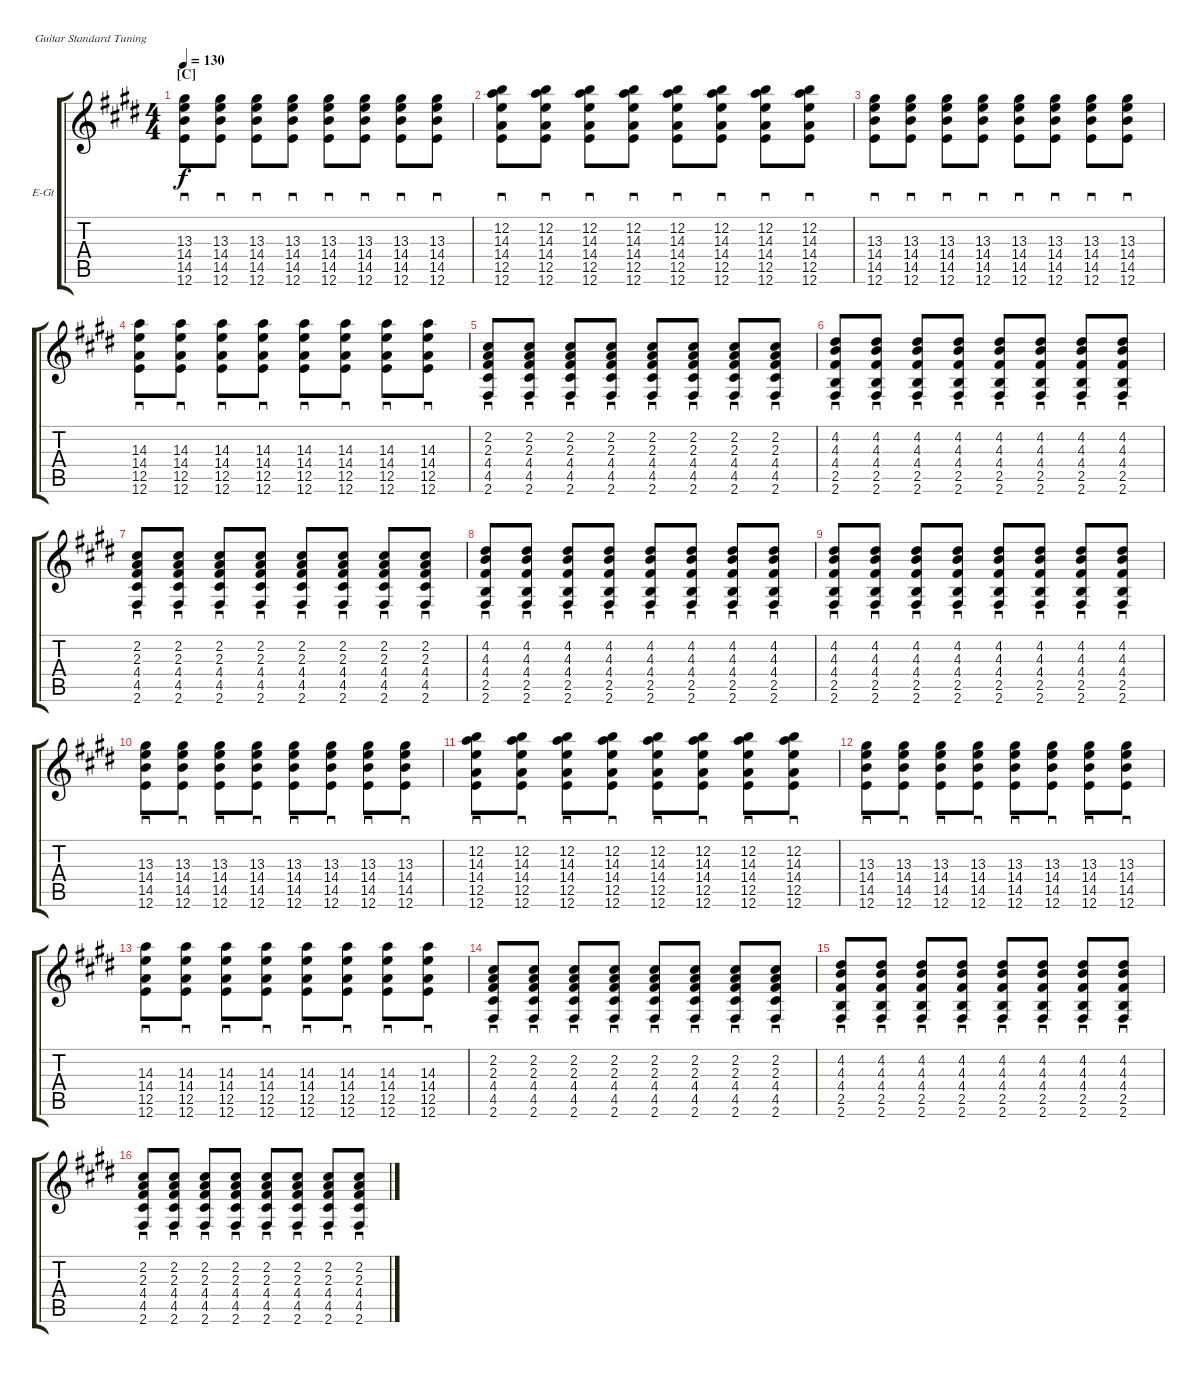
\bracketExtendMode groupsimilarinstruments
\firstSystemTrackNameOrientation horizontal
\otherSystemsTrackNameOrientation horizontal
\track ("Albert Hammond Jr." "E-Gt") {instrument electricguitarmuted}
\staff {score tabs}
\tuning (E4 B3 G3 D3 A2 E2)
\ts (4 4)
\section ("C" "")
\tempo 130
\clef g2
\ks e
(13.3 14.4 12.6 14.5).8{sd dy f} (13.3 14.4 12.6 14.5).8{sd} (13.3 14.4 12.6 14.5).8{sd} (13.3 14.4 12.6 14.5).8{sd} (13.3 14.4 12.6 14.5).8{sd} (13.3 14.4 12.6 14.5).8{sd} (13.3 14.4 12.6 14.5).8{sd} (13.3 14.4 12.6 14.5).8{sd} |
(14.3 14.4 12.6 12.5 12.2).8{sd} (14.3 14.4 12.6 12.5 12.2).8{sd} (14.3 14.4 12.6 12.5 12.2).8{sd} (14.3 14.4 12.6 12.5 12.2).8{sd} (14.3 14.4 12.6 12.5 12.2).8{sd} (14.3 14.4 12.6 12.5 12.2).8{sd} (14.3 14.4 12.6 12.5 12.2).8{sd} (14.3 14.4 12.6 12.5 12.2).8{sd} |
(13.3 14.4 12.6 14.5).8{sd} (13.3 14.4 12.6 14.5).8{sd} (13.3 14.4 12.6 14.5).8{sd} (13.3 14.4 12.6 14.5).8{sd} (13.3 14.4 12.6 14.5).8{sd} (13.3 14.4 12.6 14.5).8{sd} (13.3 14.4 12.6 14.5).8{sd} (13.3 14.4 12.6 14.5).8{sd} |
(14.3 14.4 12.6 12.5).8{sd} (14.3 14.4 12.6 12.5).8{sd} (14.3 14.4 12.6 12.5).8{sd} (14.3 14.4 12.6 12.5).8{sd} (14.3 14.4 12.6 12.5).8{sd} (14.3 14.4 12.6 12.5).8{sd} (14.3 14.4 12.6 12.5).8{sd} (14.3 14.4 12.6 12.5).8{sd} |
(2.2 2.3 4.4 2.6 4.5).8{sd} (2.2 2.3 4.4 2.6 4.5).8{sd} (2.2 2.3 4.4 2.6 4.5).8{sd} (2.2 2.3 4.4 2.6 4.5).8{sd} (2.2 2.3 4.4 2.6 4.5).8{sd} (2.2 2.3 4.4 2.6 4.5).8{sd} (2.2 2.3 4.4 2.6 4.5).8{sd} (2.2 2.3 4.4 2.6 4.5).8{sd} |
(4.2 4.3 4.4 2.5 2.6).8{sd} (4.2 4.3 4.4 2.5 2.6).8{sd} (4.2 4.3 4.4 2.5 2.6).8{sd} (4.2 4.3 4.4 2.5 2.6).8{sd} (4.2 4.3 4.4 2.5 2.6).8{sd} (4.2 4.3 4.4 2.5 2.6).8{sd} (4.2 4.3 4.4 2.5 2.6).8{sd} (4.2 4.3 4.4 2.5 2.6).8{sd} |
(2.2 2.3 4.4 2.6 4.5).8{sd} (2.2 2.3 4.4 2.6 4.5).8{sd} (2.2 2.3 4.4 2.6 4.5).8{sd} (2.2 2.3 4.4 2.6 4.5).8{sd} (2.2 2.3 4.4 2.6 4.5).8{sd} (2.2 2.3 4.4 2.6 4.5).8{sd} (2.2 2.3 4.4 2.6 4.5).8{sd} (2.2 2.3 4.4 2.6 4.5).8{sd} |
(4.2 4.3 4.4 2.5 2.6).8{sd} (4.2 4.3 4.4 2.5 2.6).8{sd} (4.2 4.3 4.4 2.5 2.6).8{sd} (4.2 4.3 4.4 2.5 2.6).8{sd} (4.2 4.3 4.4 2.5 2.6).8{sd} (4.2 4.3 4.4 2.5 2.6).8{sd} (4.2 4.3 4.4 2.5 2.6).8{sd} (4.2 4.3 4.4 2.5 2.6).8{sd} |
(4.2 4.3 4.4 2.5 2.6).8{sd} (4.2 4.3 4.4 2.5 2.6).8{sd} (4.2 4.3 4.4 2.5 2.6).8{sd} (4.2 4.3 4.4 2.5 2.6).8{sd} (4.2 4.3 4.4 2.5 2.6).8{sd} (4.2 4.3 4.4 2.5 2.6).8{sd} (4.2 4.3 4.4 2.5 2.6).8{sd} (4.2 4.3 4.4 2.5 2.6).8{sd} |
(13.3 14.4 12.6 14.5).8{sd} (13.3 14.4 12.6 14.5).8{sd} (13.3 14.4 12.6 14.5).8{sd} (13.3 14.4 12.6 14.5).8{sd} (13.3 14.4 12.6 14.5).8{sd} (13.3 14.4 12.6 14.5).8{sd} (13.3 14.4 12.6 14.5).8{sd} (13.3 14.4 12.6 14.5).8{sd} |
(14.3 14.4 12.6 12.5 12.2).8{sd} (14.3 14.4 12.6 12.5 12.2).8{sd} (14.3 14.4 12.6 12.5 12.2).8{sd} (14.3 14.4 12.6 12.5 12.2).8{sd} (14.3 14.4 12.6 12.5 12.2).8{sd} (14.3 14.4 12.6 12.5 12.2).8{sd} (14.3 14.4 12.6 12.5 12.2).8{sd} (14.3 14.4 12.6 12.5 12.2).8{sd} |
(13.3 14.4 12.6 14.5).8{sd} (13.3 14.4 12.6 14.5).8{sd} (13.3 14.4 12.6 14.5).8{sd} (13.3 14.4 12.6 14.5).8{sd} (13.3 14.4 12.6 14.5).8{sd} (13.3 14.4 12.6 14.5).8{sd} (13.3 14.4 12.6 14.5).8{sd} (13.3 14.4 12.6 14.5).8{sd} |
(14.3 14.4 12.6 12.5).8{sd} (14.3 14.4 12.6 12.5).8{sd} (14.3 14.4 12.6 12.5).8{sd} (14.3 14.4 12.6 12.5).8{sd} (14.3 14.4 12.6 12.5).8{sd} (14.3 14.4 12.6 12.5).8{sd} (14.3 14.4 12.6 12.5).8{sd} (14.3 14.4 12.6 12.5).8{sd} |
(2.2 2.3 4.4 2.6 4.5).8{sd} (2.2 2.3 4.4 2.6 4.5).8{sd} (2.2 2.3 4.4 2.6 4.5).8{sd} (2.2 2.3 4.4 2.6 4.5).8{sd} (2.2 2.3 4.4 2.6 4.5).8{sd} (2.2 2.3 4.4 2.6 4.5).8{sd} (2.2 2.3 4.4 2.6 4.5).8{sd} (2.2 2.3 4.4 2.6 4.5).8{sd} |
(4.2 4.3 4.4 2.5 2.6).8{sd} (4.2 4.3 4.4 2.5 2.6).8{sd} (4.2 4.3 4.4 2.5 2.6).8{sd} (4.2 4.3 4.4 2.5 2.6).8{sd} (4.2 4.3 4.4 2.5 2.6).8{sd} (4.2 4.3 4.4 2.5 2.6).8{sd} (4.2 4.3 4.4 2.5 2.6).8{sd} (4.2 4.3 4.4 2.5 2.6).8{sd} |
(2.2 2.3 4.4 2.6 4.5).8{sd} (2.2 2.3 4.4 2.6 4.5).8{sd} (2.2 2.3 4.4 2.6 4.5).8{sd} (2.2 2.3 4.4 2.6 4.5).8{sd} (2.2 2.3 4.4 2.6 4.5).8{sd} (2.2 2.3 4.4 2.6 4.5).8{sd} (2.2 2.3 4.4 2.6 4.5).8{sd} (2.2 2.3 4.4 2.6 4.5).8{sd}
